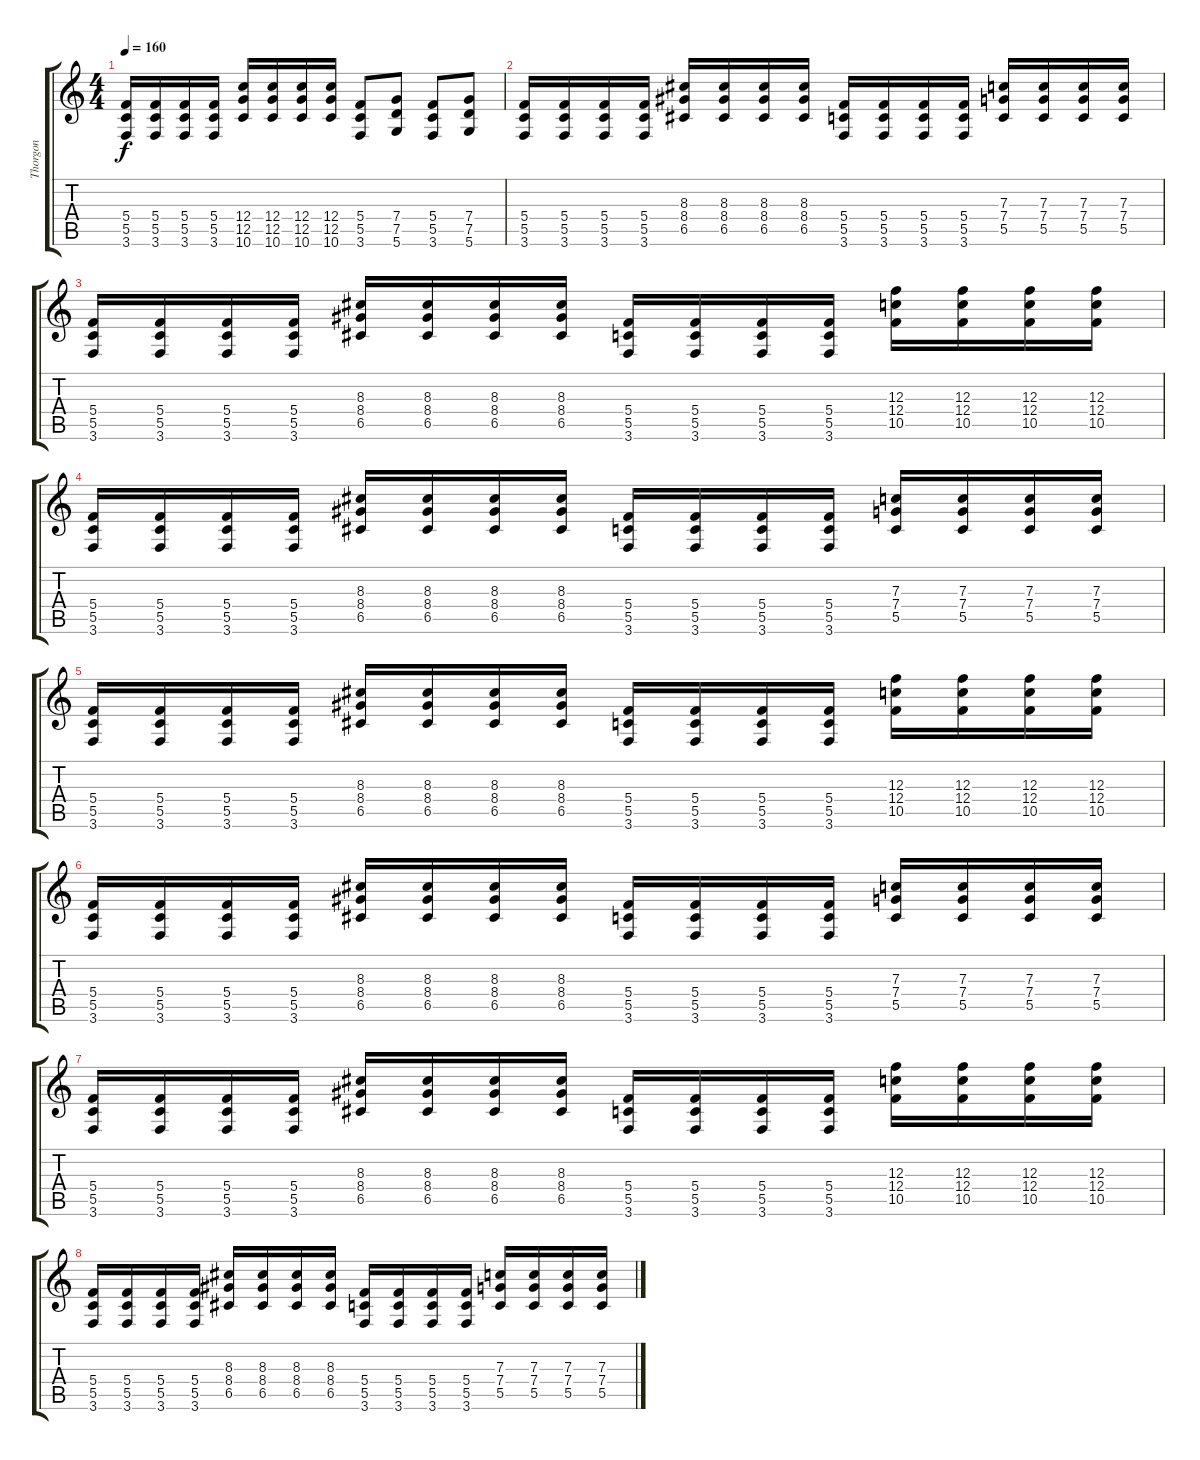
\track ("Thorgon" "Thorgon") {instrument distortionguitar}
\staff {score tabs}
\tuning (D4 A3 F3 C3 G2 D2) {hide}
\ts (4 4)
\tempo 160
\clef g2
\ks c
(5.4 5.5 3.6).16{dy f} (5.4 5.5 3.6).16 (5.4 5.5 3.6).16 (5.4 5.5 3.6).16 (12.4 12.5 10.6).16 (12.4 12.5 10.6).16 (12.4 12.5 10.6).16 (12.4 12.5 10.6).16 (5.4 5.5 3.6).8 (7.4 7.5 5.6).8 (5.4 5.5 3.6).8 (7.4 7.5 5.6).8 |
(5.4 5.5 3.6).16 (5.4 5.5 3.6).16 (5.4 5.5 3.6).16 (5.4 5.5 3.6).16 (8.3 8.4 6.5).16 (8.3 8.4 6.5).16 (8.3 8.4 6.5).16 (8.3 8.4 6.5).16 (5.4 5.5 3.6).16 (5.4 5.5 3.6).16 (5.4 5.5 3.6).16 (5.4 5.5 3.6).16 (7.3 7.4 5.5).16 (7.3 7.4 5.5).16 (7.3 7.4 5.5).16 (7.3 7.4 5.5).16 |
(5.4 5.5 3.6).16 (5.4 5.5 3.6).16 (5.4 5.5 3.6).16 (5.4 5.5 3.6).16 (8.3 8.4 6.5).16 (8.3 8.4 6.5).16 (8.3 8.4 6.5).16 (8.3 8.4 6.5).16 (5.4 5.5 3.6).16 (5.4 5.5 3.6).16 (5.4 5.5 3.6).16 (5.4 5.5 3.6).16 (12.3 12.4 10.5).16 (12.3 12.4 10.5).16 (12.3 12.4 10.5).16 (12.3 12.4 10.5).16 |
(5.4 5.5 3.6).16 (5.4 5.5 3.6).16 (5.4 5.5 3.6).16 (5.4 5.5 3.6).16 (8.3 8.4 6.5).16 (8.3 8.4 6.5).16 (8.3 8.4 6.5).16 (8.3 8.4 6.5).16 (5.4 5.5 3.6).16 (5.4 5.5 3.6).16 (5.4 5.5 3.6).16 (5.4 5.5 3.6).16 (7.3 7.4 5.5).16 (7.3 7.4 5.5).16 (7.3 7.4 5.5).16 (7.3 7.4 5.5).16 |
(5.4 5.5 3.6).16 (5.4 5.5 3.6).16 (5.4 5.5 3.6).16 (5.4 5.5 3.6).16 (8.3 8.4 6.5).16 (8.3 8.4 6.5).16 (8.3 8.4 6.5).16 (8.3 8.4 6.5).16 (5.4 5.5 3.6).16 (5.4 5.5 3.6).16 (5.4 5.5 3.6).16 (5.4 5.5 3.6).16 (12.3 12.4 10.5).16 (12.3 12.4 10.5).16 (12.3 12.4 10.5).16 (12.3 12.4 10.5).16 |
(5.4 5.5 3.6).16 (5.4 5.5 3.6).16 (5.4 5.5 3.6).16 (5.4 5.5 3.6).16 (8.3 8.4 6.5).16 (8.3 8.4 6.5).16 (8.3 8.4 6.5).16 (8.3 8.4 6.5).16 (5.4 5.5 3.6).16 (5.4 5.5 3.6).16 (5.4 5.5 3.6).16 (5.4 5.5 3.6).16 (7.3 7.4 5.5).16 (7.3 7.4 5.5).16 (7.3 7.4 5.5).16 (7.3 7.4 5.5).16 |
(5.4 5.5 3.6).16 (5.4 5.5 3.6).16 (5.4 5.5 3.6).16 (5.4 5.5 3.6).16 (8.3 8.4 6.5).16 (8.3 8.4 6.5).16 (8.3 8.4 6.5).16 (8.3 8.4 6.5).16 (5.4 5.5 3.6).16 (5.4 5.5 3.6).16 (5.4 5.5 3.6).16 (5.4 5.5 3.6).16 (12.3 12.4 10.5).16 (12.3 12.4 10.5).16 (12.3 12.4 10.5).16 (12.3 12.4 10.5).16 |
(5.4 5.5 3.6).16 (5.4 5.5 3.6).16 (5.4 5.5 3.6).16 (5.4 5.5 3.6).16 (8.3 8.4 6.5).16 (8.3 8.4 6.5).16 (8.3 8.4 6.5).16 (8.3 8.4 6.5).16 (5.4 5.5 3.6).16 (5.4 5.5 3.6).16 (5.4 5.5 3.6).16 (5.4 5.5 3.6).16 (7.3 7.4 5.5).16 (7.3 7.4 5.5).16 (7.3 7.4 5.5).16 (7.3 7.4 5.5).16
